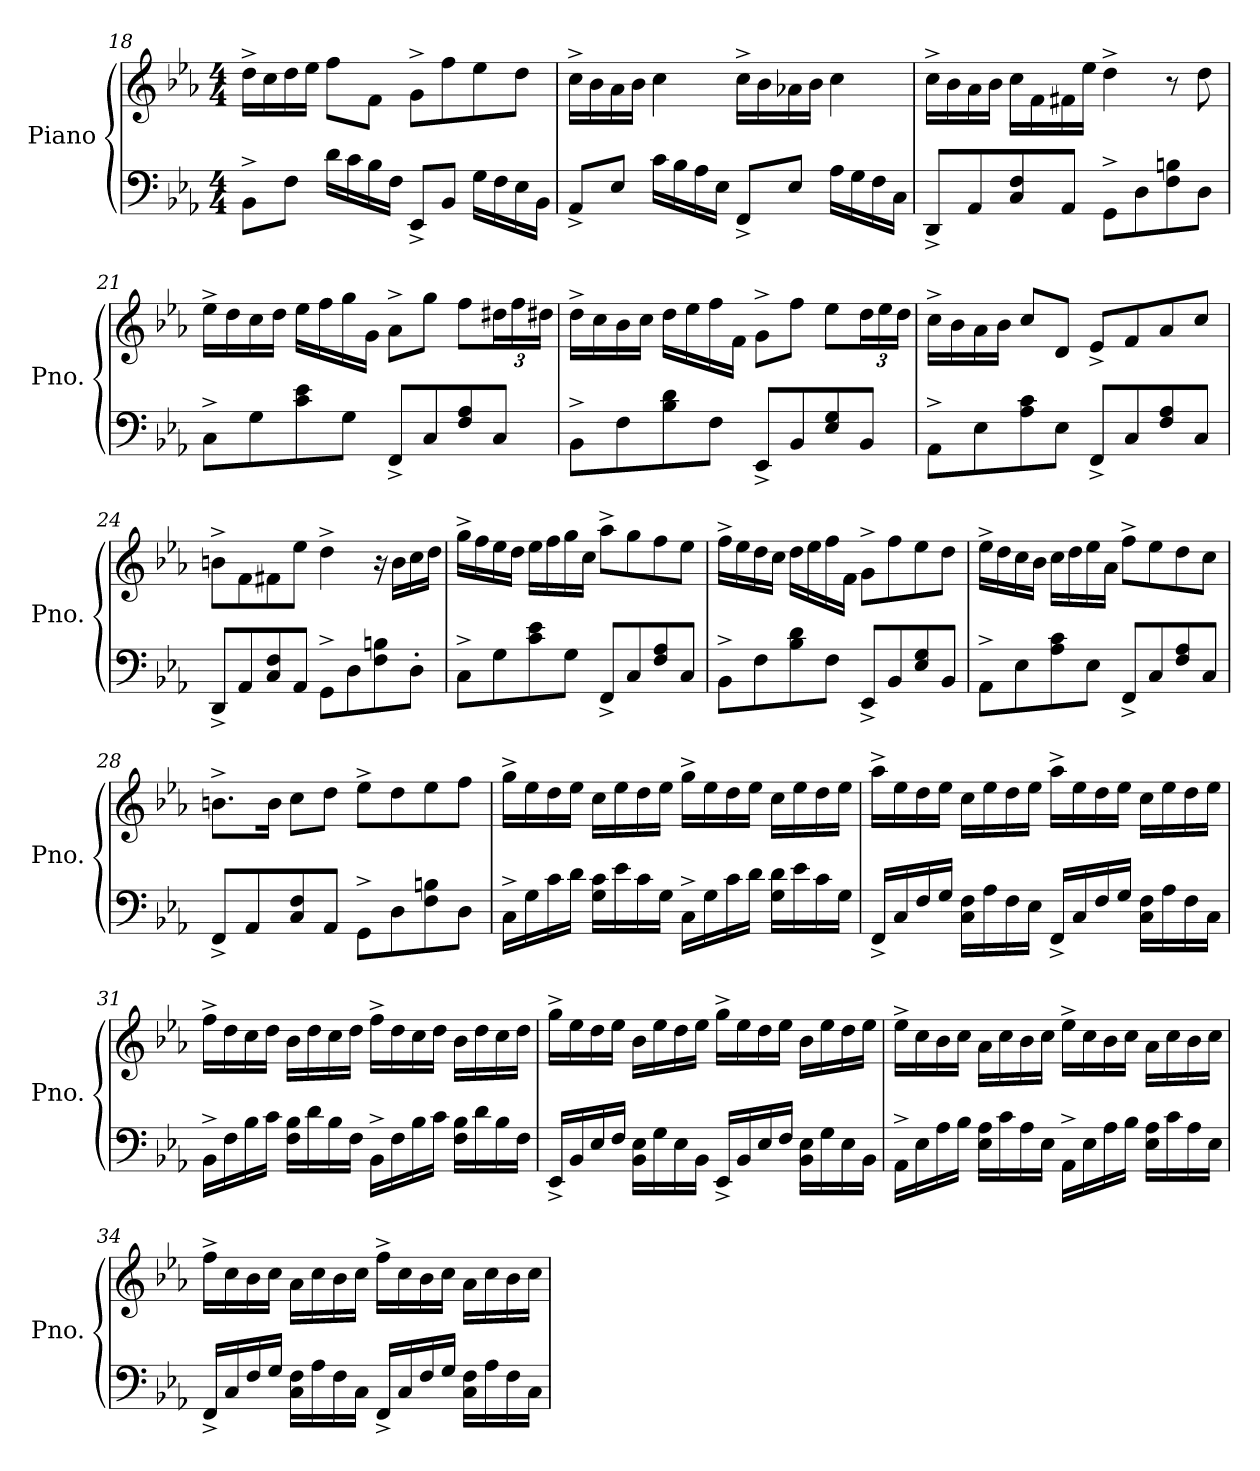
**kern	**kern
*part1	*part1
*staff2	*staff1
*I"Piano	*
*I'Pno.	*
*clefF4	*clefG2
*k[b-e-a-]	*k[b-e-a-]
*M4/4	*M4/4
=18	=18
8BB-^\L	16dd^\LL
.	16cc\
8F\J	16dd\
.	16ee-\JJ
16d\LL	8ff\L
16c\	.
16B-\	8f\J
16F\JJ	.
8EE-^/L	8g^\L
8BB-/J	8ff\
16G\LL	8ee-\
16F\	.
16E-\	8dd\J
16BB-\JJ	.
=19	=19
8AA-^/L	16cc^\LL
.	16b-\
8E-/J	16a-\
.	16b-\JJ
16c\LL	4cc\
16B-\	.
16A-\	.
16E-\JJ	.
8FF^/L	16cc^\LL
.	16b-\
8E-/J	16a-X\
.	16b-\JJ
16A-\LL	4cc\
16G\	.
16F\	.
16C\JJ	.
!!LO:LB:g=z
=20	=20
8DD^/L	16cc^\LL
.	16b-\
8AA-/	16a-\
.	16b-\JJ
8C/ 8F/	16cc\LL
.	16f\
8AA-/J	16f#X\
.	16ee-\JJ
8GG^\L	4dd^\
8D\	.
8F\ 8Bn\	8r
8D\J	8dd\
=21	=21
8C^\L	16ee-^\LL
.	16dd\
8G\	16cc\
.	16dd\JJ
8c\ 8e-\	16ee-\LL
.	16ff\
8G\J	16gg\
.	16g\JJ
8FF^/L	8a-^\L
8C/	8gg\J
8F/ 8A-/	8ff\L
*	*Xbrackettup
8C/J	24dd#X\L
.	24ff\
.	24dd#X\JJ
=22	=22
8BB-^\L	16dd^\LL
.	16cc\
8F\	16b-\
.	16cc\JJ
8B-\ 8d\	16dd\LL
.	16ee-\
8F\J	16ff\
.	16f\JJ
8EE-^/L	8g^\L
8BB-/	8ff\J
8E-/ 8G/	8ee-\L
8BB-/J	24dd\L
.	24ee-\
.	24dd\JJ
!!LO:PB:g=z
=23	=23
8AA-^\L	16cc^\LL
.	16b-\
8E-\	16a-\
.	16b-\JJ
8A-\ 8c\	8cc/L
8E-\J	8d/J
8FF^/L	8e-^/L
8C/	8f/
8F/ 8A-/	8a-/
8C/J	8cc/J
=24	=24
8DD^/L	8bn^\L
8AA-/	8f\
8C/ 8F/	8f#X\
8AA-/J	8ee-\J
8GG^\L	4dd^\
8D\	.
8F\ 8Bn\	16r
.	16b\LL
8D'\J	16cc\
.	16dd\JJ
=25	=25
8C^\L	16gg^\LL
.	16ff\
8G\	16ee-\
.	16dd\JJ
8c\ 8e-\	16ee-\LL
.	16ff\
8G\J	16gg\
.	16cc\JJ
8FF^/L	8aa-^\L
8C/	8gg\
8F/ 8A-/	8ff\
8C/J	8ee-\J
=26	=26
8BB-^\L	16ff^\LL
.	16ee-\
8F\	16dd\
.	16cc\JJ
8B-\ 8d\	16dd\LL
.	16ee-\
8F\J	16ff\
.	16f\JJ
8EE-^/L	8g^\L
8BB-/	8ff\
8E-/ 8G/	8ee-\
8BB-/J	8dd\J
!!LO:LB:g=z
=27	=27
8AA-^\L	16ee-^\LL
.	16dd\
8E-\	16cc\
.	16b-\JJ
8A-\ 8c\	16cc\LL
.	16dd\
8E-\J	16ee-\
.	16a-\JJ
8FF^/L	8ff^\L
8C/	8ee-\
8F/ 8A-/	8dd\
8C/J	8cc\J
=28	=28
8FF^/L	8.bn^\L
8AA-/	.
.	16b\Jk
8C/ 8F/	8cc\L
8AA-/J	8dd\J
8GG^\L	8ee-^\L
8D\	8dd\
8F\ 8Bn\	8ee-\
8D\J	8ff\J
=29	=29
16C^\LL	16gg^\LL
16G\	16ee-\
16c\	16dd\
16d\JJ	16ee-\JJ
16G\ 16c\LL	16cc\LL
16e-\	16ee-\
16c\	16dd\
16G\JJ	16ee-\JJ
16C^\LL	16gg^\LL
16G\	16ee-\
16c\	16dd\
16d\JJ	16ee-\JJ
16G\ 16d\LL	16cc\LL
16e-\	16ee-\
16c\	16dd\
16G\JJ	16ee-\JJ
!!LO:LB:g=z
=30	=30
16FF^/LL	16aa-^\LL
16C/	16ee-\
16F/	16dd\
16G/JJ	16ee-\JJ
16C\ 16F\LL	16cc\LL
16A-\	16ee-\
16F\	16dd\
16E-\JJ	16ee-\JJ
16FF^/LL	16aa-^\LL
16C/	16ee-\
16F/	16dd\
16G/JJ	16ee-\JJ
16C\ 16F\LL	16cc\LL
16A-\	16ee-\
16F\	16dd\
16C\JJ	16ee-\JJ
=31	=31
16BB-^\LL	16ff^\LL
16F\	16dd\
16B-\	16cc\
16c\JJ	16dd\JJ
16F\ 16B-\LL	16b-\LL
16d\	16dd\
16B-\	16cc\
16F\JJ	16dd\JJ
16BB-^\LL	16ff^\LL
16F\	16dd\
16B-\	16cc\
16c\JJ	16dd\JJ
16F\ 16B-\LL	16b-\LL
16d\	16dd\
16B-\	16cc\
16F\JJ	16dd\JJ
=32	=32
16EE-^/LL	16gg^\LL
16BB-/	16ee-\
16E-/	16dd\
16F/JJ	16ee-\JJ
16BB-\ 16E-\LL	16b-\LL
16G\	16ee-\
16E-\	16dd\
16BB-\JJ	16ee-\JJ
16EE-^/LL	16gg^\LL
16BB-/	16ee-\
16E-/	16dd\
16F/JJ	16ee-\JJ
16BB-\ 16E-\LL	16b-\LL
16G\	16ee-\
16E-\	16dd\
16BB-\JJ	16ee-\JJ
!!LO:LB:g=z
=33	=33
16AA-^\LL	16ee-^\LL
16E-\	16cc\
16A-\	16b-\
16B-\JJ	16cc\JJ
16E-\ 16A-\LL	16a-\LL
16c\	16cc\
16A-\	16b-\
16E-\JJ	16cc\JJ
16AA-^\LL	16ee-^\LL
16E-\	16cc\
16A-\	16b-\
16B-\JJ	16cc\JJ
16E-\ 16A-\LL	16a-\LL
16c\	16cc\
16A-\	16b-\
16E-\JJ	16cc\JJ
=34	=34
16FF^/LL	16ff^\LL
16C/	16cc\
16F/	16b-\
16G/JJ	16cc\JJ
16C\ 16F\LL	16a-\LL
16A-\	16cc\
16F\	16b-\
16C\JJ	16cc\JJ
16FF^/LL	16ff^\LL
16C/	16cc\
16F/	16b-\
16G/JJ	16cc\JJ
16C\ 16F\LL	16a-\LL
16A-\	16cc\
16F\	16b-\
16C\JJ	16cc\JJ
=	=
*-	*-
